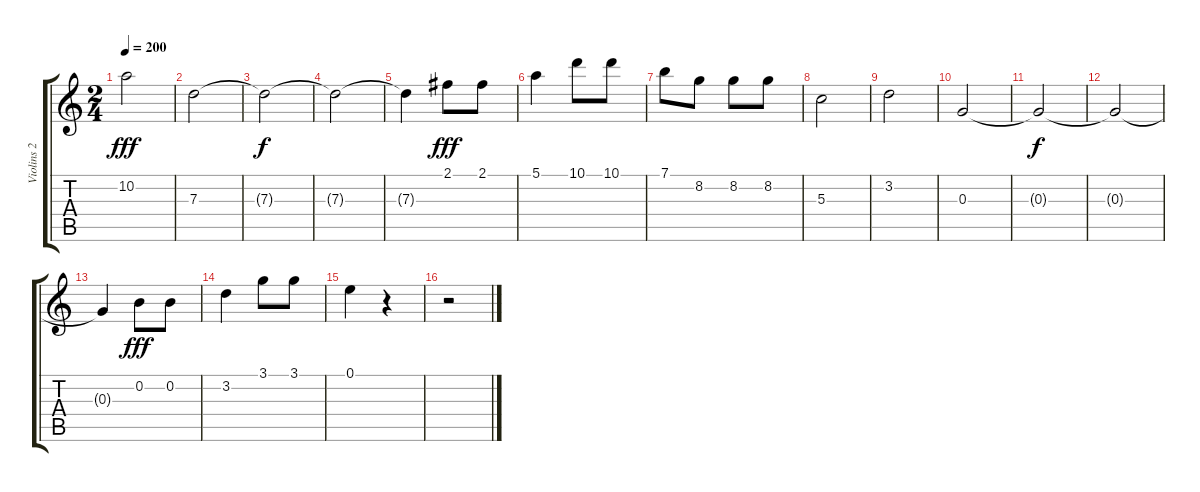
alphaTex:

\track ("Violins 2" "Violins 2") {instrument contrabass}
\staff {score tabs}
\tuning (E4 B3 G3 D3 A2 E2) {hide}
\ts (2 4)
\tempo 200
\clef g2
\ks c
10.2.2{dy fff} |
7.3.2 |
7.3{t}.2{dy f} |
7.3{t}.2 |
7.3{t}.4 2.1.8{dy fff} 2.1.8 |
5.1.4 10.1.8 10.1.8 |
7.1.8 8.2.8 8.2.8 8.2.8 |
5.3.2 |
3.2.2 |
0.3.2 |
0.3{t}.2{dy f} |
0.3{t}.2 |
0.3{t}.4 0.2.8{dy fff} 0.2.8 |
3.2.4 3.1.8 3.1.8 |
0.1.4 r.4 |
r.2
